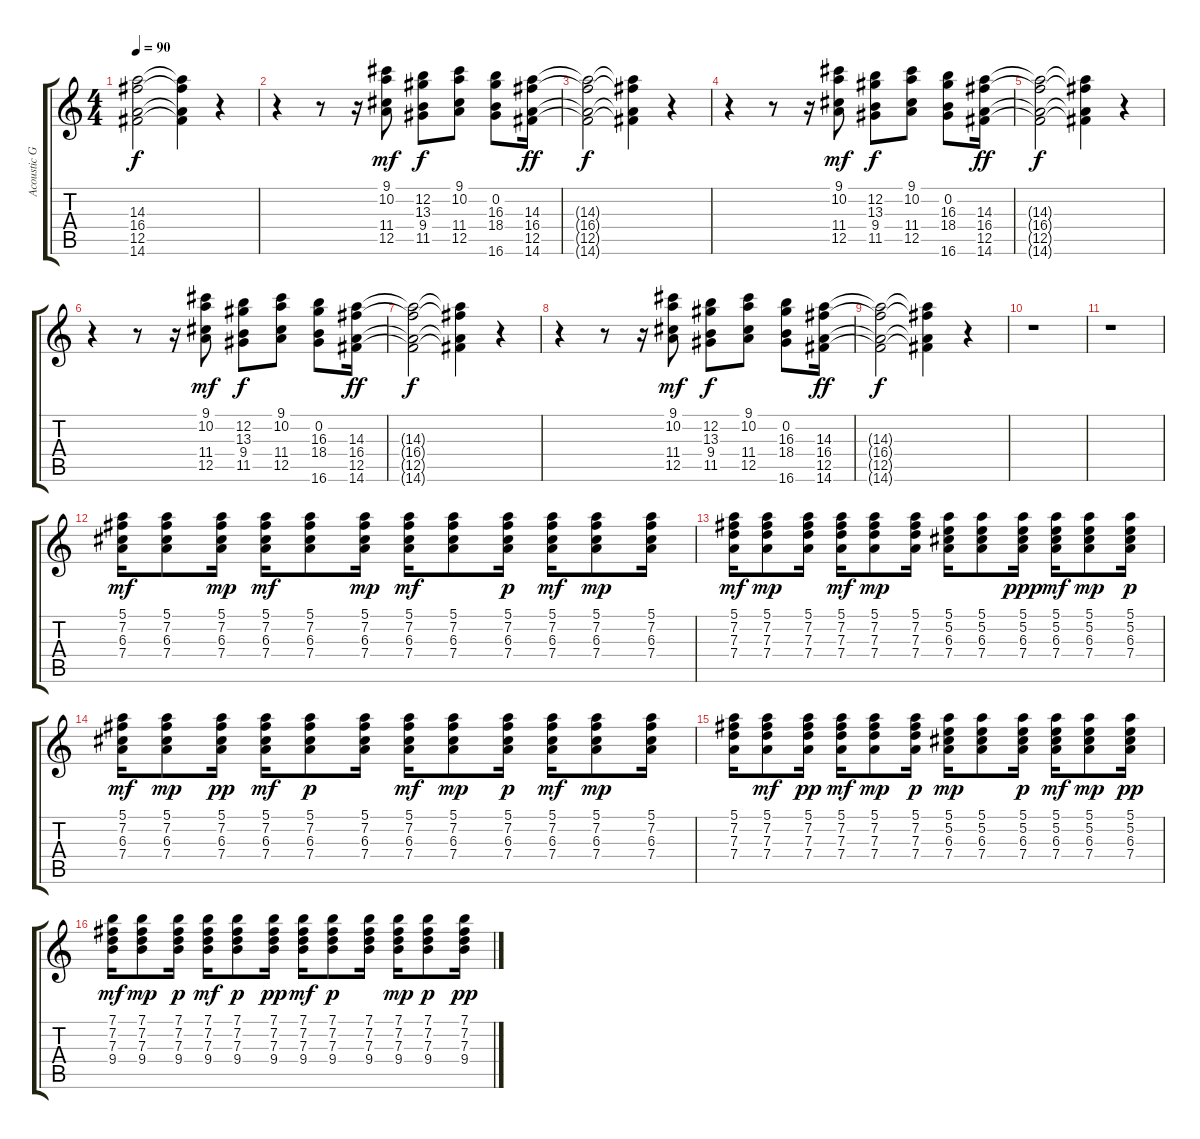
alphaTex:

\track ("Acoustic Guitar 3" "Acoustic G") {instrument acousticguitarsteel}
\staff {score tabs}
\tuning (E4 B3 G3 D3 A2 E2) {hide}
\ts (4 4)
\tempo 90
\clef g2
\ks c
(14.3{t} 16.4{t} 12.5{t} 14.6{t}).2{dy f} (14.3{t} 16.4{t} 12.5{t} 14.6{t}).4 r.4 |
r.4 r.8 r.16 (9.1 10.2 11.4 12.5).8{dy mf} (12.2 13.3 9.4 11.5).8{dy f} (9.1 10.2 11.4 12.5).8 (0.2 16.3 18.4 16.6).8 (14.3 16.4 12.5 14.6).16{dy ff} |
(14.3{t} 16.4{t} 12.5{t} 14.6{t}).2{dy f} (14.3{t} 16.4{t} 12.5{t} 14.6{t}).4 r.4 |
r.4 r.8 r.16 (9.1 10.2 11.4 12.5).8{dy mf} (12.2 13.3 9.4 11.5).8{dy f} (9.1 10.2 11.4 12.5).8 (0.2 16.3 18.4 16.6).8 (14.3 16.4 12.5 14.6).16{dy ff} |
(14.3{t} 16.4{t} 12.5{t} 14.6{t}).2{dy f} (14.3{t} 16.4{t} 12.5{t} 14.6{t}).4 r.4 |
r.4 r.8 r.16 (9.1 10.2 11.4 12.5).8{dy mf} (12.2 13.3 9.4 11.5).8{dy f} (9.1 10.2 11.4 12.5).8 (0.2 16.3 18.4 16.6).8 (14.3 16.4 12.5 14.6).16{dy ff} |
(14.3{t} 16.4{t} 12.5{t} 14.6{t}).2{dy f} (14.3{t} 16.4{t} 12.5{t} 14.6{t}).4 r.4 |
r.4 r.8 r.16 (9.1 10.2 11.4 12.5).8{dy mf} (12.2 13.3 9.4 11.5).8{dy f} (9.1 10.2 11.4 12.5).8 (0.2 16.3 18.4 16.6).8 (14.3 16.4 12.5 14.6).16{dy ff} |
(14.3{t} 16.4{t} 12.5{t} 14.6{t}).2{dy f} (14.3{t} 16.4{t} 12.5{t} 14.6{t}).4 r.4 |
r.1 |
r.1 |
(5.1 7.2 6.3 7.4).16{dy mf} (5.1 7.2 6.3 7.4).8 (5.1 7.2 6.3 7.4).16{dy mp} (5.1 7.2 6.3 7.4).16{dy mf} (5.1 7.2 6.3 7.4).8 (5.1 7.2 6.3 7.4).16{dy mp} (5.1 7.2 6.3 7.4).16{dy mf} (5.1 7.2 6.3 7.4).8 (5.1 7.2 6.3 7.4).16{dy p} (5.1 7.2 6.3 7.4).16{dy mf} (5.1 7.2 6.3 7.4).8{dy mp} (5.1 7.2 6.3 7.4).16 |
(5.1 7.2 7.3 7.4).16{dy mf} (5.1 7.2 7.3 7.4).8{dy mp} (5.1 7.2 7.3 7.4).16 (5.1 7.2 7.3 7.4).16{dy mf} (5.1 7.2 7.3 7.4).8{dy mp} (5.1 7.2 7.3 7.4).16 (5.1 5.2 6.3 7.4).16 (5.1 5.2 6.3 7.4).8 (5.1 5.2 6.3 7.4).16{dy ppp} (5.1 5.2 6.3 7.4).16{dy mf} (5.1 5.2 6.3 7.4).8{dy mp} (5.1 5.2 6.3 7.4).16{dy p} |
(5.1 7.2 6.3 7.4).16{dy mf} (5.1 7.2 6.3 7.4).8{dy mp} (5.1 7.2 6.3 7.4).16{dy pp} (5.1 7.2 6.3 7.4).16{dy mf} (5.1 7.2 6.3 7.4).8{dy p} (5.1 7.2 6.3 7.4).16 (5.1 7.2 6.3 7.4).16{dy mf} (5.1 7.2 6.3 7.4).8{dy mp} (5.1 7.2 6.3 7.4).16{dy p} (5.1 7.2 6.3 7.4).16{dy mf} (5.1 7.2 6.3 7.4).8{dy mp} (5.1 7.2 6.3 7.4).16 |
(5.1 7.2 7.3 7.4).16 (5.1 7.2 7.3 7.4).8{dy mf} (5.1 7.2 7.3 7.4).16{dy pp} (5.1 7.2 7.3 7.4).16{dy mf} (5.1 7.2 7.3 7.4).8{dy mp} (5.1 7.2 7.3 7.4).16{dy p} (5.1 5.2 6.3 7.4).16{dy mp} (5.1 5.2 6.3 7.4).8 (5.1 5.2 6.3 7.4).16{dy p} (5.1 5.2 6.3 7.4).16{dy mf} (5.1 5.2 6.3 7.4).8{dy mp} (5.1 5.2 6.3 7.4).16{dy pp} |
(7.1 7.2 7.3 9.4).16{dy mf} (7.1 7.2 7.3 9.4).8{dy mp} (7.1 7.2 7.3 9.4).16{dy p} (7.1 7.2 7.3 9.4).16{dy mf} (7.1 7.2 7.3 9.4).8{dy p} (7.1 7.2 7.3 9.4).16{dy pp} (7.1 7.2 7.3 9.4).16{dy mf} (7.1 7.2 7.3 9.4).8{dy p} (7.1 7.2 7.3 9.4).16 (7.1 7.2 7.3 9.4).16{dy mp} (7.1 7.2 7.3 9.4).8{dy p} (7.1 7.2 7.3 9.4).16{dy pp}
